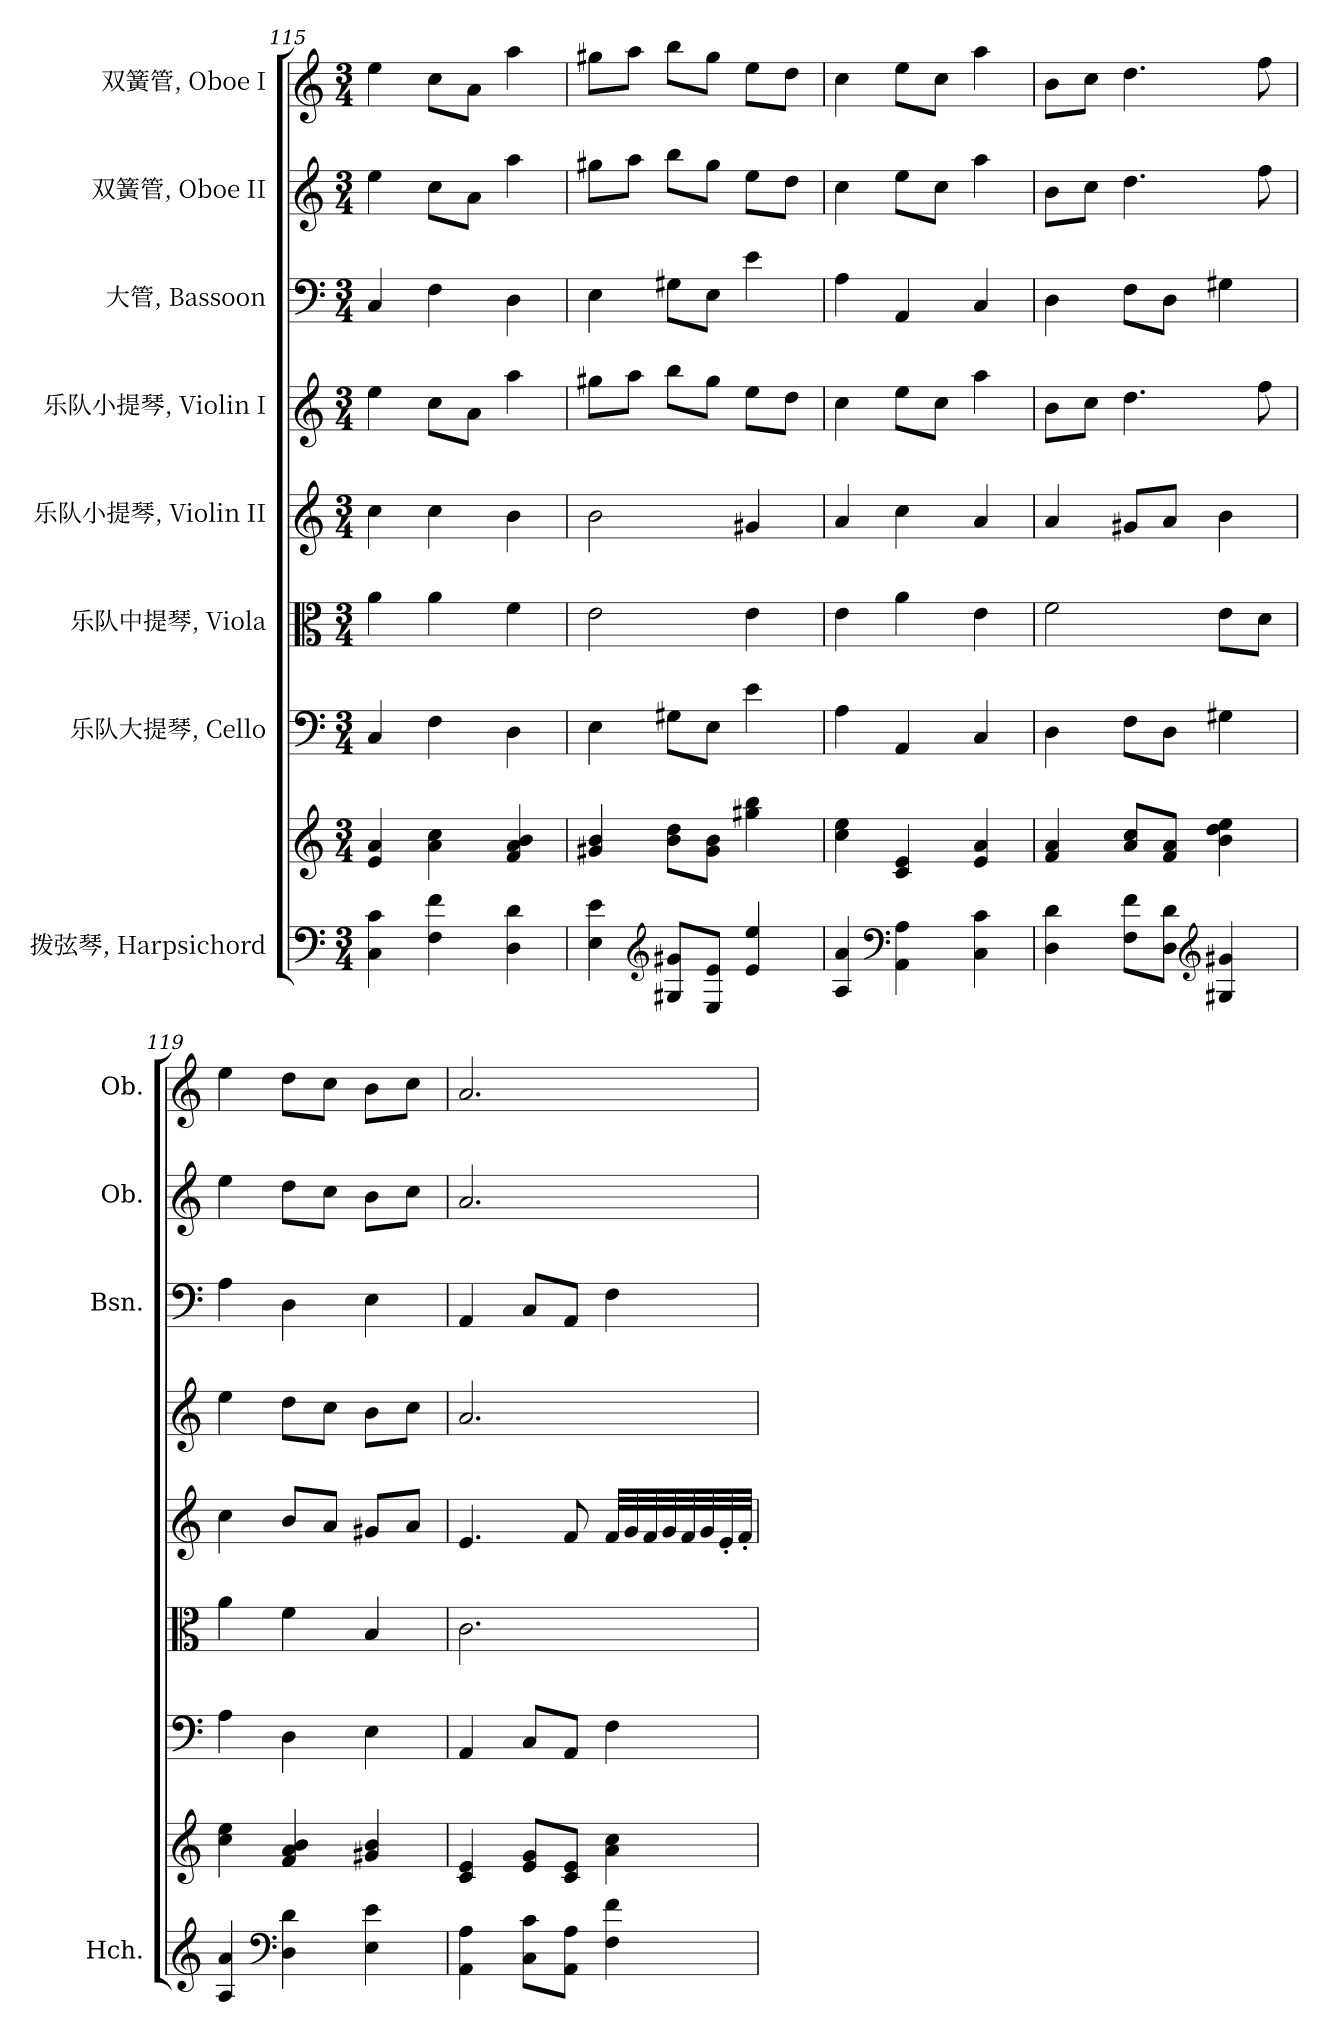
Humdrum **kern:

**kern	**kern	**kern	**kern	**kern	**kern	**kern	**kern	**kern
*part8	*part8	*part7	*part6	*part5	*part4	*part3	*part2	*part1
*staff9	*staff8	*staff7	*staff6	*staff5	*staff4	*staff3	*staff2	*staff1
*I"拨弦琴, Harpsichord	*	*I"乐队大提琴, Cello	*I"乐队中提琴, Viola	*I"乐队小提琴, Violin II	*I"乐队小提琴, Violin I	*I"大管, Bassoon	*I"双簧管, Oboe II	*I"双簧管, Oboe I
*I'Hch.	*	*	*	*	*	*I'Bsn.	*I'Ob.	*I'Ob.
*clefF4	*clefG2	*clefF4	*clefC3	*clefG2	*clefG2	*clefF4	*clefG2	*clefG2
*k[]	*k[]	*k[]	*k[]	*k[]	*k[]	*k[]	*k[]	*k[]
*M3/4	*M3/4	*M3/4	*M3/4	*M3/4	*M3/4	*M3/4	*M3/4	*M3/4
=115	=115	=115	=115	=115	=115	=115	=115	=115
4C\ 4c\	4e/ 4a/	4C/	4a\	4cc\	4ee\	4C/	4ee\	4ee\
4F\ 4f\	4a\ 4cc\	4F\	4a\	4cc\	8cc\L	4F\	8cc\L	8cc\L
.	.	.	.	.	8a\J	.	8a\J	8a\J
4D\ 4d\	4f/ 4a/ 4b/	4D\	4f\	4b\	4aa\	4D\	4aa\	4aa\
=116	=116	=116	=116	=116	=116	=116	=116	=116
4E\ 4e\	4g#X/ 4b/	4E\	2e\	2b\	8gg#X\L	4E\	8gg#X\L	8gg#X\L
.	.	.	.	.	8aa\J	.	8aa\J	8aa\J
*clefG2	*	*	*	*	*	*	*	*
8G#X/ 8g#X/L	8b\ 8dd\L	8G#X\L	.	.	8bb\L	8G#X\L	8bb\L	8bb\L
8E/ 8e/J	8g#\ 8b\J	8E\J	.	.	8gg#\J	8E\J	8gg#\J	8gg#\J
4e/ 4ee/	4gg#X\ 4bb\	4e\	4e\	4g#X/	8ee\L	4e\	8ee\L	8ee\L
.	.	.	.	.	8dd\J	.	8dd\J	8dd\J
=117	=117	=117	=117	=117	=117	=117	=117	=117
4A/ 4a/	4cc\ 4ee\	4A\	4e\	4a/	4cc\	4A\	4cc\	4cc\
*clefF4	*	*	*	*	*	*	*	*
4AA\ 4A\	4c/ 4e/	4AA/	4a\	4cc\	8ee\L	4AA/	8ee\L	8ee\L
.	.	.	.	.	8cc\J	.	8cc\J	8cc\J
4C\ 4c\	4e/ 4a/	4C/	4e\	4a/	4aa\	4C/	4aa\	4aa\
!!LO:PB:g=z
=118	=118	=118	=118	=118	=118	=118	=118	=118
4D\ 4d\	4f/ 4a/	4D\	2f\	4a/	8b\L	4D\	8b\L	8b\L
.	.	.	.	.	8cc\J	.	8cc\J	8cc\J
8F\ 8f\L	8a/ 8cc/L	8F\L	.	8g#X/L	4.dd\	8F\L	4.dd\	4.dd\
8D\ 8d\J	8f/ 8a/J	8D\J	.	8a/J	.	8D\J	.	.
*clefG2	*	*	*	*	*	*	*	*
4G#X/ 4g#X/	4b\ 4dd\ 4ee\	4G#X\	8e\L	4b\	.	4G#X\	.	.
.	.	.	8d\J	.	8ff\	.	8ff\	8ff\
=119	=119	=119	=119	=119	=119	=119	=119	=119
4A/ 4a/	4cc\ 4ee\	4A\	4a\	4cc\	4ee\	4A\	4ee\	4ee\
*clefF4	*	*	*	*	*	*	*	*
4D\ 4d\	4f/ 4a/ 4b/	4D\	4f\	8b/L	8dd\L	4D\	8dd\L	8dd\L
.	.	.	.	8a/J	8cc\J	.	8cc\J	8cc\J
4E\ 4e\	4g#X/ 4b/	4E\	4B/	8g#X/L	8b\L	4E\	8b\L	8b\L
.	.	.	.	8a/J	8cc\J	.	8cc\J	8cc\J
=120	=120	=120	=120	=120	=120	=120	=120	=120
4AA\ 4A\	4c/ 4e/	4AA/	2.c\	4.e/	2.a/	4AA/	2.a/	2.a/
8C\ 8c\L	8e/ 8g/L	8C/L	.	.	.	8C/L	.	.
8AA\ 8A\J	8c/ 8e/J	8AA/J	.	8f/	.	8AA/J	.	.
4F\ 4f\	4a\ 4cc\	4F\	.	32f/LLL	.	4F\	.	.
.	.	.	.	32g/	.	.	.	.
.	.	.	.	32f/	.	.	.	.
.	.	.	.	32g/	.	.	.	.
.	.	.	.	32f/	.	.	.	.
.	.	.	.	32g/	.	.	.	.
.	.	.	.	32e'/	.	.	.	.
.	.	.	.	32f'/JJJ	.	.	.	.
=	=	=	=	=	=	=	=	=
*-	*-	*-	*-	*-	*-	*-	*-	*-
